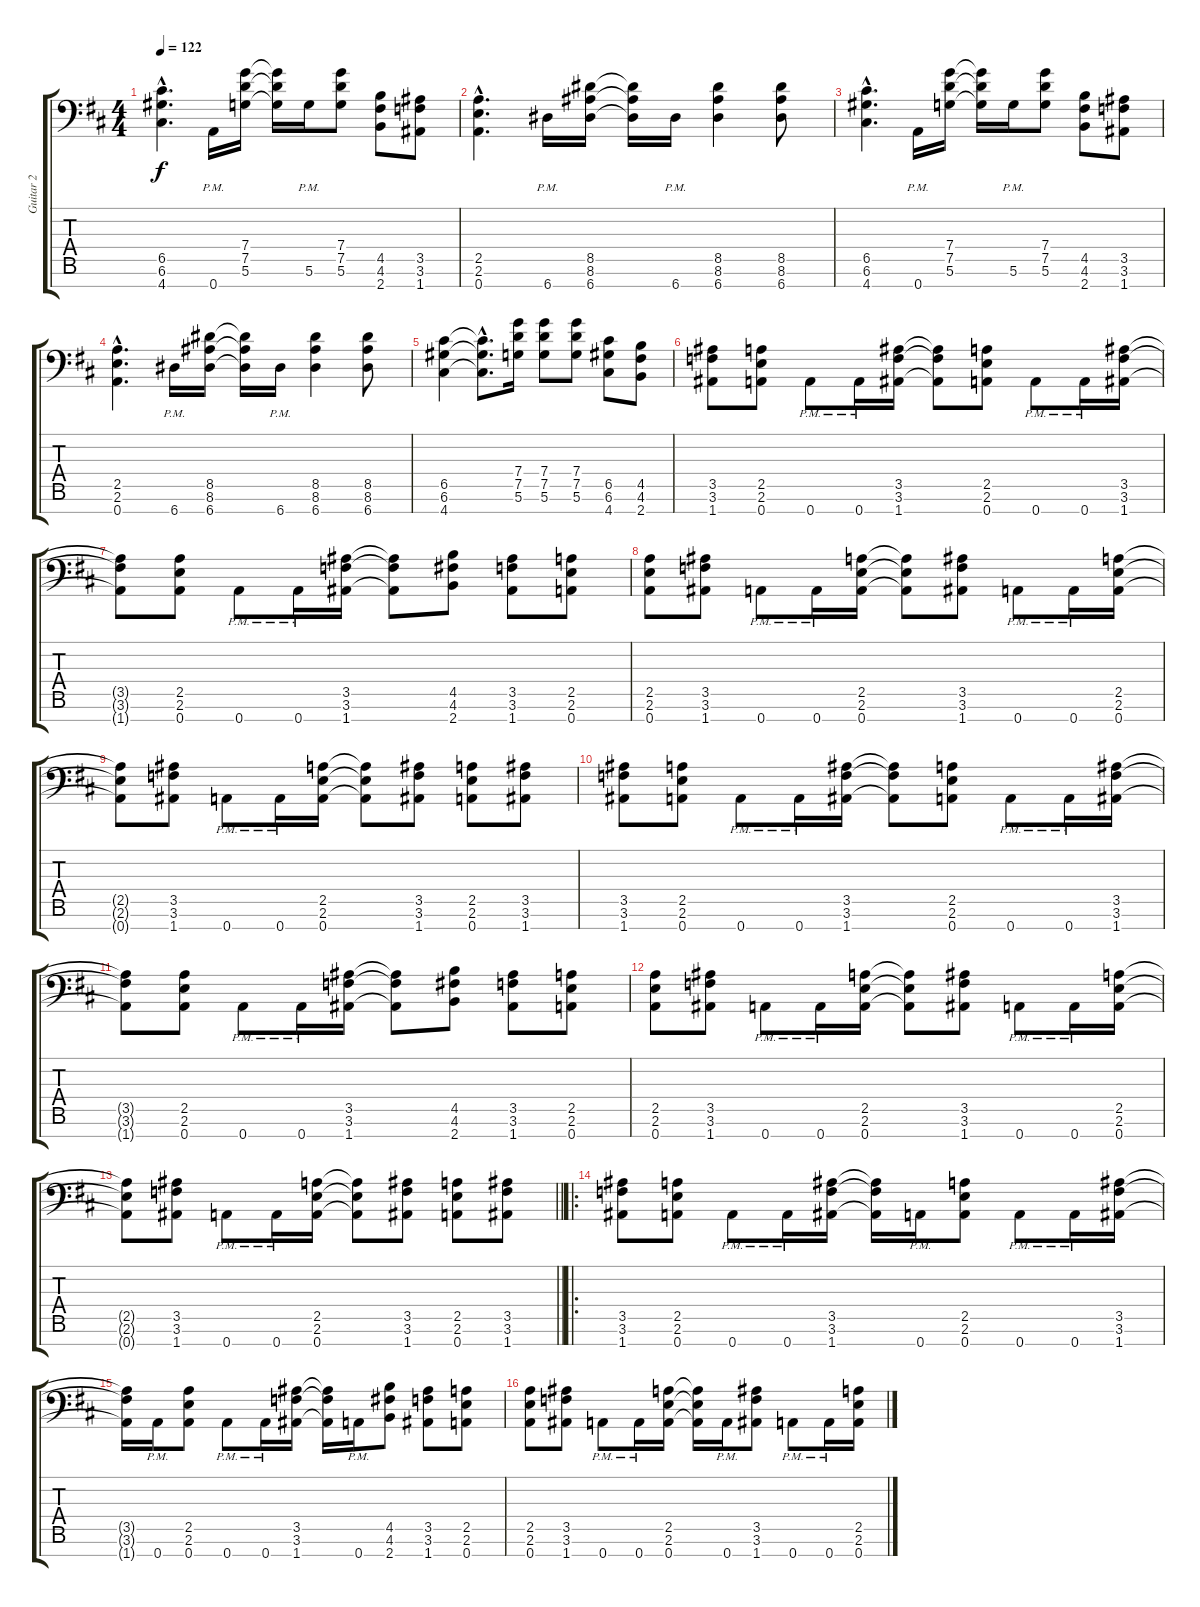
\track ("Guitar 2" "Guitar 2") {instrument overdrivenguitar}
\staff {score tabs}
\tuning (D4 A3 F3 C3 G2 D2 A1) {hide}
\ts (4 4)
\tempo 122
\clef f4
\ks bminor
(6.5{hac} 6.6{hac} 4.7{hac}).4{d dy f} 0.7{pm}.16 (7.4 7.5 5.6).16 (7.4{t} 7.5{t} 5.6{t}).16 5.6{pm}.16 (7.4 7.5 5.6).8 (4.5 4.6 2.7).8 (3.5 3.6 1.7).8 |
(2.5{hac} 2.6{hac} 0.7{hac}).4{d} 6.7{pm}.16 (8.5 8.6 6.7).16 (8.5{t} 8.6{t} 6.7{t}).16 6.7{pm}.16 (8.5 8.6 6.7).4 (8.5 8.6 6.7).8 |
(6.5{hac} 6.6{hac} 4.7{hac}).4{d} 0.7{pm}.16 (7.4 7.5 5.6).16 (7.4{t} 7.5{t} 5.6{t}).16 5.6{pm}.16 (7.4 7.5 5.6).8 (4.5 4.6 2.7).8 (3.5 3.6 1.7).8 |
(2.5{hac} 2.6{hac} 0.7{hac}).4{d} 6.7{pm}.16 (8.5 8.6 6.7).16 (8.5{t} 8.6{t} 6.7{t}).16 6.7{pm}.16 (8.5 8.6 6.7).4 (8.5 8.6 6.7).8 |
(6.5 6.6 4.7).4 (6.5{hac t} 6.6{hac t} 4.7{hac t}).8{d} (7.4 7.5 5.6).16 (7.4 7.5 5.6).8 (7.4 7.5 5.6).8 (6.5 6.6 4.7).8 (4.5 4.6 2.7).8 |
(3.5 3.6 1.7).8 (2.5 2.6 0.7).8 0.7{pm}.8 0.7{pm}.16 (3.5 3.6 1.7).16 (3.5{t} 3.6{t} 1.7{t}).8 (2.5 2.6 0.7).8 0.7{pm}.8 0.7{pm}.16 (3.5 3.6 1.7).16 |
(3.5{t} 3.6{t} 1.7{t}).8 (2.5 2.6 0.7).8 0.7{pm}.8 0.7{pm}.16 (3.5 3.6 1.7).16 (3.5{t} 3.6{t} 1.7{t}).8 (4.5 4.6 2.7).8 (3.5 3.6 1.7).8 (2.5 2.6 0.7).8 |
(2.5 2.6 0.7).8 (3.5 3.6 1.7).8 0.7{pm}.8 0.7{pm}.16 (2.5 2.6 0.7).16 (2.5{t} 2.6{t} 0.7{t}).8 (3.5 3.6 1.7).8 0.7{pm}.8 0.7{pm}.16 (2.5 2.6 0.7).16 |
(2.5{t} 2.6{t} 0.7{t}).8 (3.5 3.6 1.7).8 0.7{pm}.8 0.7{pm}.16 (2.5 2.6 0.7).16 (2.5{t} 2.6{t} 0.7{t}).8 (3.5 3.6 1.7).8 (2.5 2.6 0.7).8 (3.5 3.6 1.7).8 |
(3.5 3.6 1.7).8 (2.5 2.6 0.7).8 0.7{pm}.8 0.7{pm}.16 (3.5 3.6 1.7).16 (3.5{t} 3.6{t} 1.7{t}).8 (2.5 2.6 0.7).8 0.7{pm}.8 0.7{pm}.16 (3.5 3.6 1.7).16 |
(3.5{t} 3.6{t} 1.7{t}).8 (2.5 2.6 0.7).8 0.7{pm}.8 0.7{pm}.16 (3.5 3.6 1.7).16 (3.5{t} 3.6{t} 1.7{t}).8 (4.5 4.6 2.7).8 (3.5 3.6 1.7).8 (2.5 2.6 0.7).8 |
(2.5 2.6 0.7).8 (3.5 3.6 1.7).8 0.7{pm}.8 0.7{pm}.16 (2.5 2.6 0.7).16 (2.5{t} 2.6{t} 0.7{t}).8 (3.5 3.6 1.7).8 0.7{pm}.8 0.7{pm}.16 (2.5 2.6 0.7).16 |
\barLineRight lightlight
(2.5{t} 2.6{t} 0.7{t}).8 (3.5 3.6 1.7).8 0.7{pm}.8 0.7{pm}.16 (2.5 2.6 0.7).16 (2.5{t} 2.6{t} 0.7{t}).8 (3.5 3.6 1.7).8 (2.5 2.6 0.7).8 (3.5 3.6 1.7).8 |
\ro
(3.5 3.6 1.7).8 (2.5 2.6 0.7).8 0.7{pm}.8 0.7{pm}.16 (3.5 3.6 1.7).16 (3.5{t} 3.6{t} 1.7{t}).16 0.7{pm}.16 (2.5 2.6 0.7).8 0.7{pm}.8 0.7{pm}.16 (3.5 3.6 1.7).16 |
(3.5{t} 3.6{t} 1.7{t}).16 0.7{pm}.16 (2.5 2.6 0.7).8 0.7{pm}.8 0.7{pm}.16 (3.5 3.6 1.7).16 (3.5{t} 3.6{t} 1.7{t}).16 0.7{pm}.16 (4.5 4.6 2.7).8 (3.5 3.6 1.7).8 (2.5 2.6 0.7).8 |
(2.5 2.6 0.7).8 (3.5 3.6 1.7).8 0.7{pm}.8 0.7{pm}.16 (2.5 2.6 0.7).16 (2.5{t} 2.6{t} 0.7{t}).16 0.7{pm}.16 (3.5 3.6 1.7).8 0.7{pm}.8 0.7{pm}.16 (2.5 2.6 0.7).16
